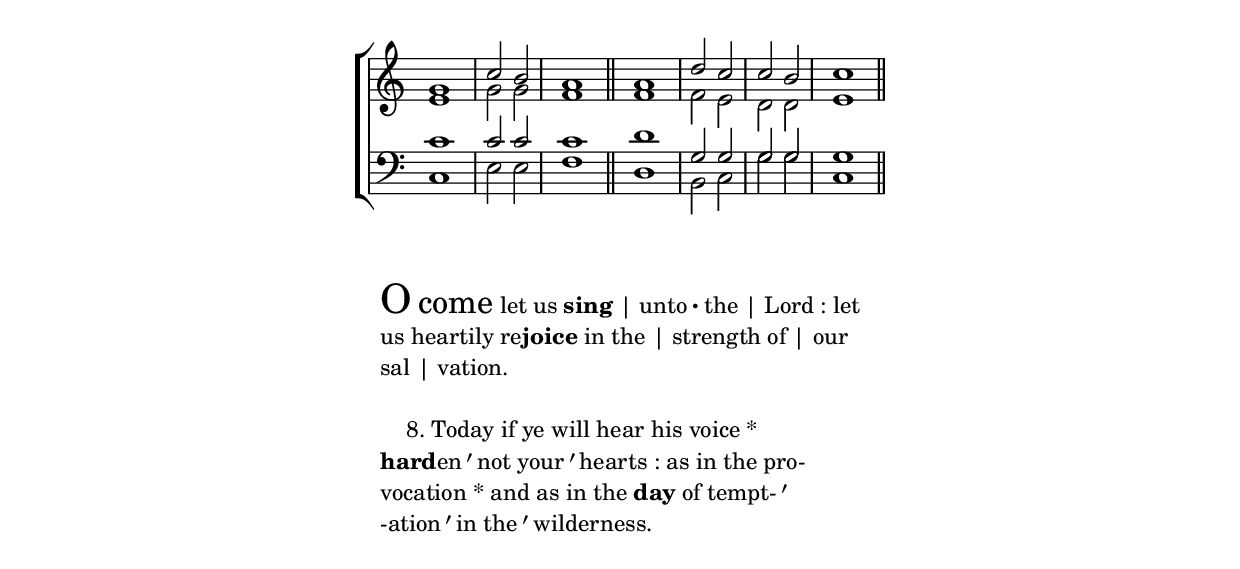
%% DO NOT EDIT this file manually; it is automatically
%% generated from LSR http://lsr.dsi.unimi.it
%% Make any changes in LSR itself, or in Documentation/snippets/new/ ,
%% and then run scripts/auxiliar/makelsr.py
%%
%% This file is in the public domain.
\version "2.14.0"

\header {
  lsrtags = "vocal-music, template"

%% Translation of GIT committish: 2d548a99cb9dba80f2ff035582009477cd37eceb
  texidoces = "
Esta plantilla muestra una forma de preparar un cántico salmódico
anglicano.  También muestra cómo se pueden añadir estrofas adicionales
como texto independiente por debajo de la música.  Las dos estrofas se
codifican en estilos diferentes para ilustrar más posibilidades.

"
  doctitlees = "Plantilla de salmo del canto anglicano"

%% Translation of GIT committish: 514674cb00c18629242dfcde0c1a4976758adc56
  texidocit = "
Questo modello presenta un modo di impostare un salmo anglicano.  Mostra
anche come le strofe possono essere aggiunte come testo separato al di sotto
della musica.  Le due strofe sono scritte con stili diversi per illustrare
le varie possibilità.

"
  doctitleit = "Modello per salmo anglicano"

%% Translation of GIT committish: 144cd434d02e6d90b2fb738eeee99119a7c5e1d2

  texidocde = "
Diese Vorlage zeigt eine Art, anglikanische Psalmengesänge zu setzen.  Hier
wird auch gezeigt, wie Strophen als einfacher Text unter den Noten hinzugefügt
werden können.  Zwei Strophen sind in unterschiedlicher Weise notiert um mehr
Möglichkeiten darzustellen.
"
  doctitlede = "Vorlage für anglikanischen Psalm"


%% Translation of GIT committish: 092f85605dcea69efff5ef31de4ff100346d6ef8

  texidocfr = "
Cet exemple illustre la manière de présenter un cantique tel qu'on le
trouve dans l'église anglicane.  Vous noterez comment sont ajoutés les
couplets indépendamment de la musique.  Dans le but de vous montrer
plusieurs styles, comparez le code des deux couplets.

"
  doctitlefr = "Psalmodie anglicane"


  texidoc = "
This template shows one way of setting out an Anglican psalm chant. It
also shows how the verses may be added as stand-alone text under the
music.  The two verses are coded in different styles to demonstrate
more possibilities.

"
  doctitle = "Anglican psalm template"
} % begin verbatim

SopranoMusic = \relative g' {
  g1 | c2 b | a1 | \bar "||"
  a1 | d2 c | c b | c1 | \bar "||"
}

AltoMusic = \relative c' {
  e1 | g2 g | f1 |
  f1 | f2 e | d d | e1 |
}

TenorMusic = \relative a {
  c1 | c2 c | c1 |
  d1 | g,2 g | g g | g1 |
}

BassMusic =  \relative c {
  c1 | e2 e | f1 |
  d1 | b2 c | g' g | c,1 |
}

global = {
  \time 2/2
}

dot = \markup {
  \raise #0.7 \musicglyph #"dots.dot"
}

tick = \markup {
  \raise #1 \fontsize #-5 \musicglyph #"scripts.rvarcomma"
}

% Use markup to center the chant on the page
\markup {
  \fill-line {
    \score {  % centered
      <<
        \new ChoirStaff <<
          \new Staff <<
            \global
            \clef "treble"
            \new Voice = "Soprano" <<
              \voiceOne
              \SopranoMusic
            >>
            \new Voice = "Alto" <<
              \voiceTwo
              \AltoMusic
            >>
          >>
          \new Staff <<
            \clef "bass"
            \global
            \new Voice = "Tenor" <<
              \voiceOne
              \TenorMusic
            >>
            \new Voice = "Bass" <<
              \voiceTwo
              \BassMusic
            >>
          >>
        >>
      >>
      \layout {
        \context {
          \Score
          \override SpacingSpanner
          #'base-shortest-duration = #(ly:make-moment 1 2)
        }
        \context {
          \Staff
          \remove "Time_signature_engraver"
        }
      }
    }  % End score
  }
}  % End markup

\markup {
  \fill-line {
    \column {
      \left-align {
        \null \null \null
        \line {
          \fontsize #5 O
          \fontsize #3 come
          let us \bold sing | unto \dot the | Lord : let
        }
        \line {
          us heartily
          \concat { re \bold joice }
          in the | strength of | our
        }
        \line {
          sal | vation.
        }
        \null
        \line {
          \hspace #2.5 8. Today if ye will hear his voice *
        }
        \line {
          \concat { \bold hard en }
          \tick not your \tick hearts : as in the pro-
        }
        \line {
          vocation * and as in the \bold day of tempt- \tick
        }
        \line {
          -ation \tick in the \tick wilderness.
        }
      }
    }
  }
}
